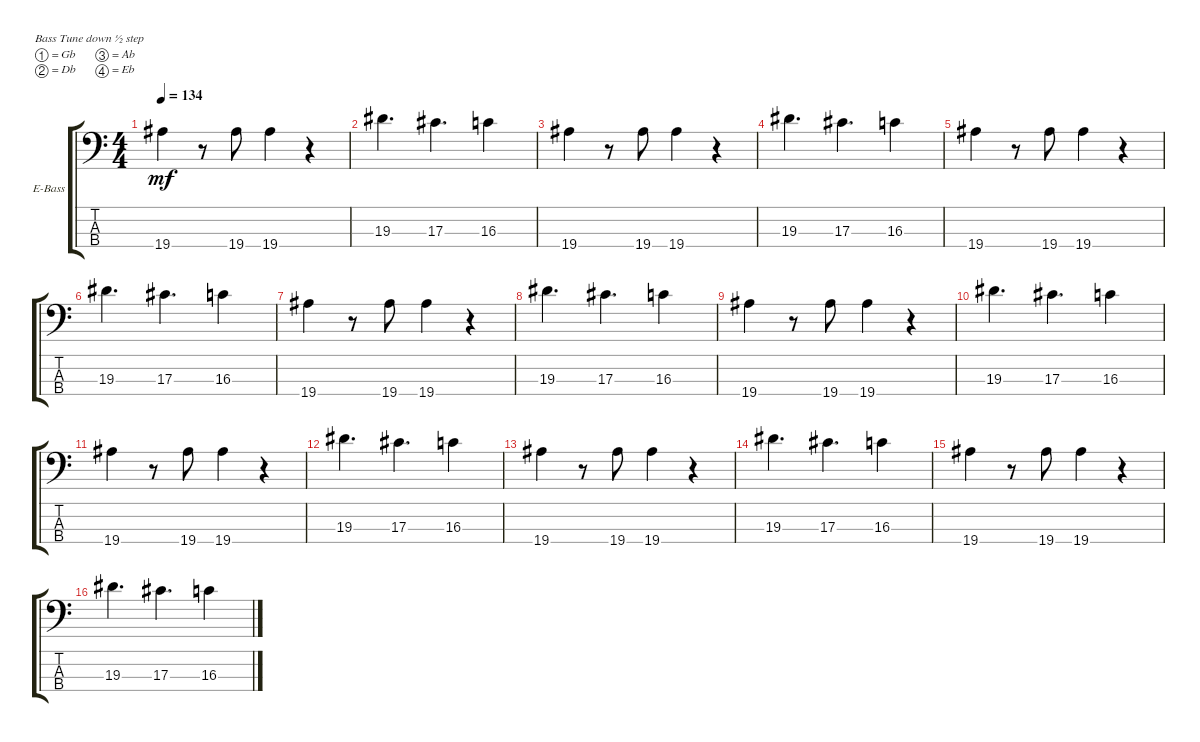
\bracketExtendMode groupsimilarinstruments
\firstSystemTrackNameOrientation horizontal
\otherSystemsTrackNameOrientation horizontal
\track ("Bass" "E-Bass") {instrument electricbassfinger}
\staff {score tabs}
\tuning (Gb2 Db2 Ab1 Eb1)
\ts (4 4)
\tempo 134
\clef f4
\scale
0.25
\ks c
19.4.4{dy mf} r.8 19.4.8 19.4.4 r.4 |
\scale
0.25 19.3.4{d} 17.3.4{d} 16.3.4 |
\scale
0.25 19.4.4 r.8 19.4.8 19.4.4 r.4 |
\scale
0.25 19.3.4{d} 17.3.4{d} 16.3.4 |
\scale
0.25 19.4.4 r.8 19.4.8 19.4.4 r.4 |
\scale
0.25 19.3.4{d} 17.3.4{d} 16.3.4 |
\scale
0.25 19.4.4 r.8 19.4.8 19.4.4 r.4 |
19.3.4{d} 17.3.4{d} 16.3.4 |
19.4.4 r.8 19.4.8 19.4.4 r.4 |
19.3.4{d} 17.3.4{d} 16.3.4 |
19.4.4 r.8 19.4.8 19.4.4 r.4 |
19.3.4{d} 17.3.4{d} 16.3.4 |
19.4.4 r.8 19.4.8 19.4.4 r.4 |
\scale
0.25 19.3.4{d} 17.3.4{d} 16.3.4 |
\scale
0.25 19.4.4 r.8 19.4.8 19.4.4 r.4 |
19.3.4{d} 17.3.4{d} 16.3.4
